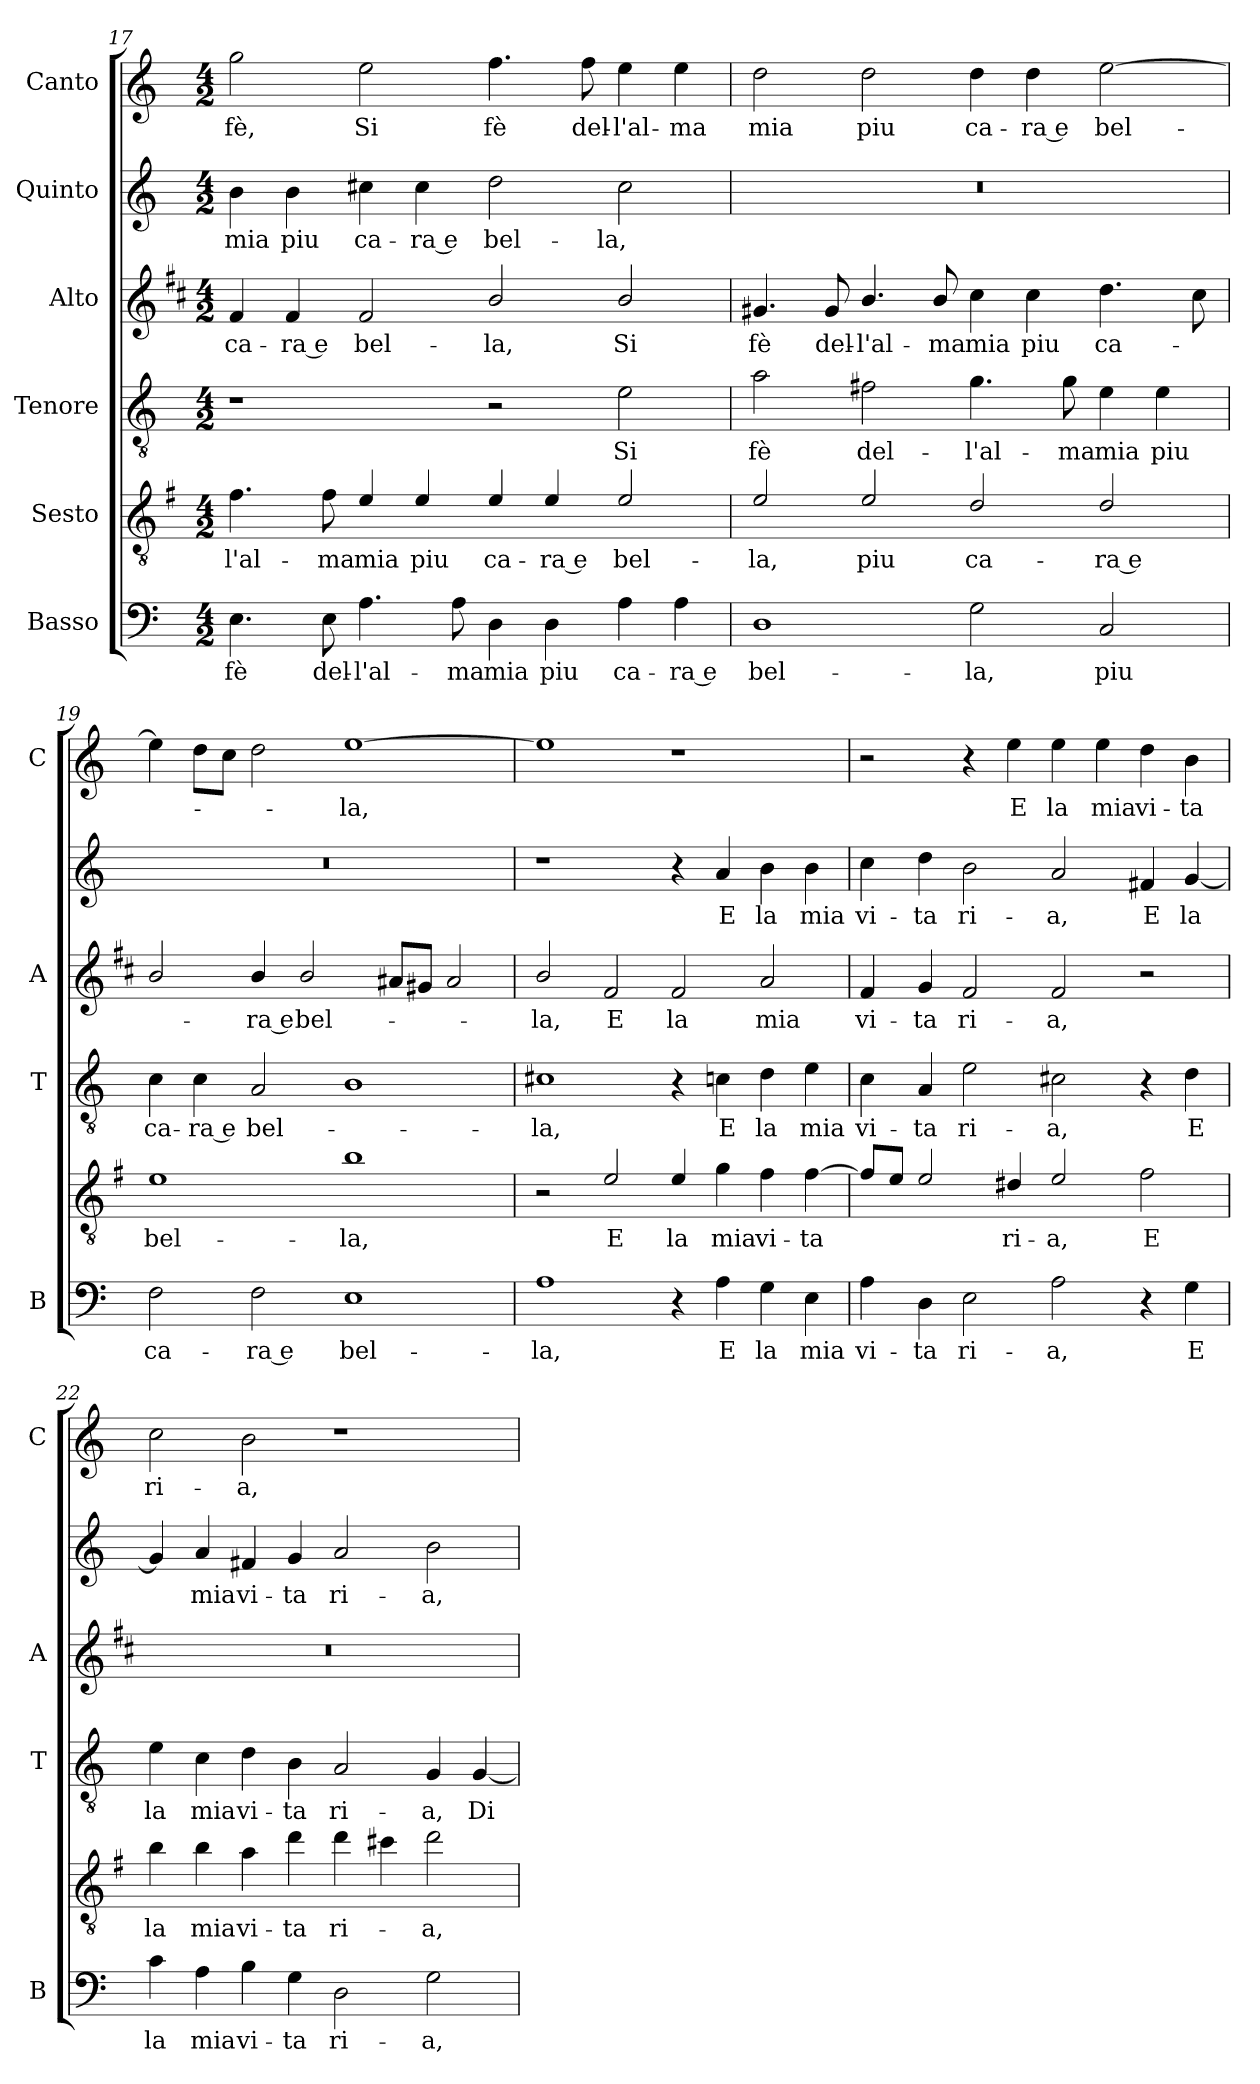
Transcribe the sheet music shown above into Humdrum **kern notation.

**kern	**text	**kern	**text	**kern	**text	**kern	**text	**kern	**text	**kern	**text
*part6	*part6	*part5	*part5	*part4	*part4	*part3	*part3	*part2	*part2	*part1	*part1
*staff6	*staff6	*staff5	*staff5	*staff4	*staff4	*staff3	*staff3	*staff2	*staff2	*staff1	*staff1
*I"Basso	*	*I"Sesto	*	*I"Tenore	*	*I"Alto	*	*I"Quinto	*	*I"Canto	*
*I'B	*	*	*	*I'T	*	*I'A	*	*	*	*I'C	*
*clefF4	*	*clefGv2	*	*clefGv2	*	*clefG2	*	*clefG2	*	*clefG2	*
*	*	*ITrd4c7	*	*	*	*ITrd1c2	*	*	*	*	*
*k[]	*	*k[]	*	*k[]	*	*k[]	*	*k[]	*	*k[]	*
*C:	*	*C:	*	*C:	*	*C:	*	*C:	*	*C:	*
*M4/2	*	*M4/2	*	*M4/2	*	*M4/2	*	*M4/2	*	*M4/2	*
=17	=17	=17	=17	=17	=17	=17	=17	=17	=17	=17	=17
!	!LO:LY:b	!	!LO:LY:b	!	!	!	!LO:LY:b	!	!LO:LY:b	!	!LO:LY:b
4.E\	fè	4.B\	-l'al-	1r	.	4e/	ca-	4b\	mia	2gg\	fè,
!	!	!	!	!	!	!	!LO:LY:b	!	!LO:LY:b	!	!
.	.	.	.	.	.	4e/	-ra e	4b\	piu	.	.
!	!LO:LY:b	!	!LO:LY:b	!	!	!	!	!	!	!	!
8E\	del-	8B\	-ma	.	.	.	.	.	.	.	.
!	!LO:LY:b	!	!LO:LY:b	!	!	!	!LO:LY:b	!	!LO:LY:b	!	!LO:LY:b
4.A\	-l'al-	4A/	mia	.	.	2e/	bel-	4cc#X\	ca-	2ee\	Si
!	!	!	!LO:LY:b	!	!	!	!	!	!LO:LY:b	!	!
.	.	4A/	piu	.	.	.	.	4cc#\	-ra e	.	.
!	!LO:LY:b	!	!	!	!	!	!	!	!	!	!
8A\	-ma	.	.	.	.	.	.	.	.	.	.
!	!LO:LY:b	!	!LO:LY:b	!	!	!	!LO:LY:b	!	!LO:LY:b	!	!LO:LY:b
4D\	mia	4A/	ca-	2r	.	2a/	-la,	2dd\	bel-	4.ff\	fè
!	!LO:LY:b	!	!LO:LY:b	!	!	!	!	!	!	!	!
4D\	piu	4A/	-ra e	.	.	.	.	.	.	.	.
!	!	!	!	!	!	!	!	!	!	!	!LO:LY:b
.	.	.	.	.	.	.	.	.	.	8ff\	del-
!	!LO:LY:b	!	!LO:LY:b	!	!LO:LY:b	!	!LO:LY:b	!	!LO:LY:b	!	!LO:LY:b
4A\	ca-	2A/	bel-	2e\	Si	2a/	Si	2cc#\	-la,	4ee\	-l'al-
!	!LO:LY:b	!	!	!	!	!	!	!	!	!	!LO:LY:b
4A\	-ra e	.	.	.	.	.	.	.	.	4ee\	-ma
=18	=18	=18	=18	=18	=18	=18	=18	=18	=18	=18	=18
!	!LO:LY:b	!	!LO:LY:b	!	!LO:LY:b	!	!LO:LY:b	!	!	!	!LO:LY:b
1D	bel-	2A/	-la,	2a\	fè	4.f#X/	fè	0r	.	2dd\	mia
!	!	!	!	!	!	!	!LO:LY:b	!	!	!	!
.	.	.	.	.	.	8f#/	del-	.	.	.	.
!	!	!	!LO:LY:b	!	!LO:LY:b	!	!LO:LY:b	!	!	!	!LO:LY:b
.	.	2A/	piu	2f#X\	del-	4.a/	-l'al-	.	.	2dd\	piu
!	!	!	!	!	!	!	!LO:LY:b	!	!	!	!
.	.	.	.	.	.	8a/	-ma	.	.	.	.
!	!LO:LY:b	!	!LO:LY:b	!	!LO:LY:b	!	!LO:LY:b	!	!	!	!LO:LY:b
2G\	-la,	2G/	ca-	4.g\	-l'al-	4b\	mia	.	.	4dd\	ca-
!	!	!	!	!	!	!	!LO:LY:b	!	!	!	!LO:LY:b
.	.	.	.	.	.	4b\	piu	.	.	4dd\	-ra e
!	!	!	!	!	!LO:LY:b	!	!	!	!	!	!
.	.	.	.	8g\	-ma	.	.	.	.	.	.
!	!LO:LY:b	!	!LO:LY:b	!	!LO:LY:b	!	!LO:LY:b	!	!	!	!LO:LY:b
2C/	piu	2G/	-ra e	4e\	mia	4.cc\	ca-	.	.	[2ee\	bel-
!	!	!	!	!	!LO:LY:b	!	!	!	!	!	!
.	.	.	.	4e\	piu	.	.	.	.	.	.
.	.	.	.	.	.	8b\	.	.	.	.	.
!!LO:PB:g=z
=19	=19	=19	=19	=19	=19	=19	=19	=19	=19	=19	=19
!	!LO:LY:b	!	!LO:LY:b	!	!LO:LY:b	!	!	!	!	!	!
2F\	ca-	1A	bel-	4c\	ca-	2a/	.	0r	.	4ee\]	.
!	!	!	!	!	!LO:LY:b	!	!	!	!	!	!
.	.	.	.	4c\	-ra e	.	.	.	.	8dd\L	.
.	.	.	.	.	.	.	.	.	.	8cc\J	.
!	!LO:LY:b	!	!	!	!LO:LY:b	!	!LO:LY:b	!	!	!	!
2F\	-ra e	.	.	2A/	bel-	4a/	-ra e	.	.	2dd\	.
!	!	!	!	!	!	!	!LO:LY:b	!	!	!	!
.	.	.	.	.	.	2a/	bel-	.	.	.	.
!	!LO:LY:b	!	!LO:LY:b	!	!	!	!	!	!	!	!LO:LY:b
1E	bel-	1e	-la,	1B	.	.	.	.	.	[1ee	-la,
.	.	.	.	.	.	8g#X/L	.	.	.	.	.
.	.	.	.	.	.	8f#X/J	.	.	.	.	.
.	.	.	.	.	.	2g#/	.	.	.	.	.
=20	=20	=20	=20	=20	=20	=20	=20	=20	=20	=20	=20
!	!LO:LY:b	!	!	!	!LO:LY:b	!	!LO:LY:b	!	!	!	!
1A	-la,	2r	.	1c#X	-la,	2a/	-la,	1r	.	1ee]	.
!	!	!	!LO:LY:b	!	!	!	!LO:LY:b	!	!	!	!
.	.	2A/	E	.	.	2e/	E	.	.	.	.
!	!	!	!LO:LY:b	!	!	!	!LO:LY:b	!	!	!	!
4r	.	4A/	la	4r	.	2e/	la	4r	.	1r	.
!	!LO:LY:b	!	!LO:LY:b	!	!LO:LY:b	!	!	!	!LO:LY:b	!	!
4A\	E	4c\	mia	4cn\	E	.	.	4a/	E	.	.
!	!LO:LY:b	!	!LO:LY:b	!	!LO:LY:b	!	!LO:LY:b	!	!LO:LY:b	!	!
4G\	la	4B\	vi-	4d\	la	2g/	mia	4b\	la	.	.
!	!LO:LY:b	!	!LO:LY:b	!	!LO:LY:b	!	!	!	!LO:LY:b	!	!
4E\	mia	[4B\	-ta	4e\	mia	.	.	4b\	mia	.	.
=21	=21	=21	=21	=21	=21	=21	=21	=21	=21	=21	=21
!	!LO:LY:b	!	!	!	!LO:LY:b	!	!LO:LY:b	!	!LO:LY:b	!	!
4A\	vi-	8B/L]	.	4c\	vi-	4e/	vi-	4cc\	vi-	2r	.
.	.	8A/J	.	.	.	.	.	.	.	.	.
!	!LO:LY:b	!	!	!	!LO:LY:b	!	!LO:LY:b	!	!LO:LY:b	!	!
4D\	-ta	2A/	.	4A/	-ta	4f/	-ta	4dd\	-ta	.	.
!	!LO:LY:b	!	!	!	!LO:LY:b	!	!LO:LY:b	!	!LO:LY:b	!	!
2E\	ri-	.	.	2e\	ri-	2e/	ri-	2b\	ri-	4r	.
!	!	!	!LO:LY:b	!	!	!	!	!	!	!	!LO:LY:b
.	.	4G#X/	ri-	.	.	.	.	.	.	4ee\	E
!	!LO:LY:b	!	!LO:LY:b	!	!LO:LY:b	!	!LO:LY:b	!	!LO:LY:b	!	!LO:LY:b
2A\	-a,	2A/	-a,	2c#X\	-a,	2e/	-a,	2a/	-a,	4ee\	la
!	!	!	!	!	!	!	!	!	!	!	!LO:LY:b
.	.	.	.	.	.	.	.	.	.	4ee\	mia
!	!	!	!LO:LY:b	!	!	!	!	!	!LO:LY:b	!	!LO:LY:b
4r	.	2B\	E	4r	.	2r	.	4f#X/	E	4dd\	vi-
!	!LO:LY:b	!	!	!	!LO:LY:b	!	!	!	!LO:LY:b	!	!LO:LY:b
4G\	E	.	.	4d\	E	.	.	[4g/	la	4b\	-ta
=22	=22	=22	=22	=22	=22	=22	=22	=22	=22	=22	=22
!	!LO:LY:b	!	!LO:LY:b	!	!LO:LY:b	!	!	!	!	!	!LO:LY:b
4c\	la	4e\	la	4e\	la	0r	.	4g/]	.	2cc\	ri-
!	!LO:LY:b	!	!LO:LY:b	!	!LO:LY:b	!	!	!	!LO:LY:b	!	!
4A\	mia	4e\	mia	4c\	mia	.	.	4a/	mia	.	.
!	!LO:LY:b	!	!LO:LY:b	!	!LO:LY:b	!	!	!	!LO:LY:b	!	!LO:LY:b
4B\	vi-	4d\	vi-	4d\	vi-	.	.	4f#X/	vi-	2b\	-a,
!	!LO:LY:b	!	!LO:LY:b	!	!LO:LY:b	!	!	!	!LO:LY:b	!	!
4G\	-ta	4g\	-ta	4B\	-ta	.	.	4g/	-ta	.	.
!	!LO:LY:b	!	!LO:LY:b	!	!LO:LY:b	!	!	!	!LO:LY:b	!	!
2D\	ri-	4g\	ri-	2A/	ri-	.	.	2a/	ri-	1r	.
.	.	4f#X\	.	.	.	.	.	.	.	.	.
!	!LO:LY:b	!	!LO:LY:b	!	!LO:LY:b	!	!	!	!LO:LY:b	!	!
2G\	-a,	2g\	-a,	4G/	-a,	.	.	2b\	-a,	.	.
!	!	!	!	!	!LO:LY:b	!	!	!	!	!	!
.	.	.	.	[4G/	Di	.	.	.	.	.	.
=	=	=	=	=	=	=	=	=	=	=	=
*-	*-	*-	*-	*-	*-	*-	*-	*-	*-	*-	*-
